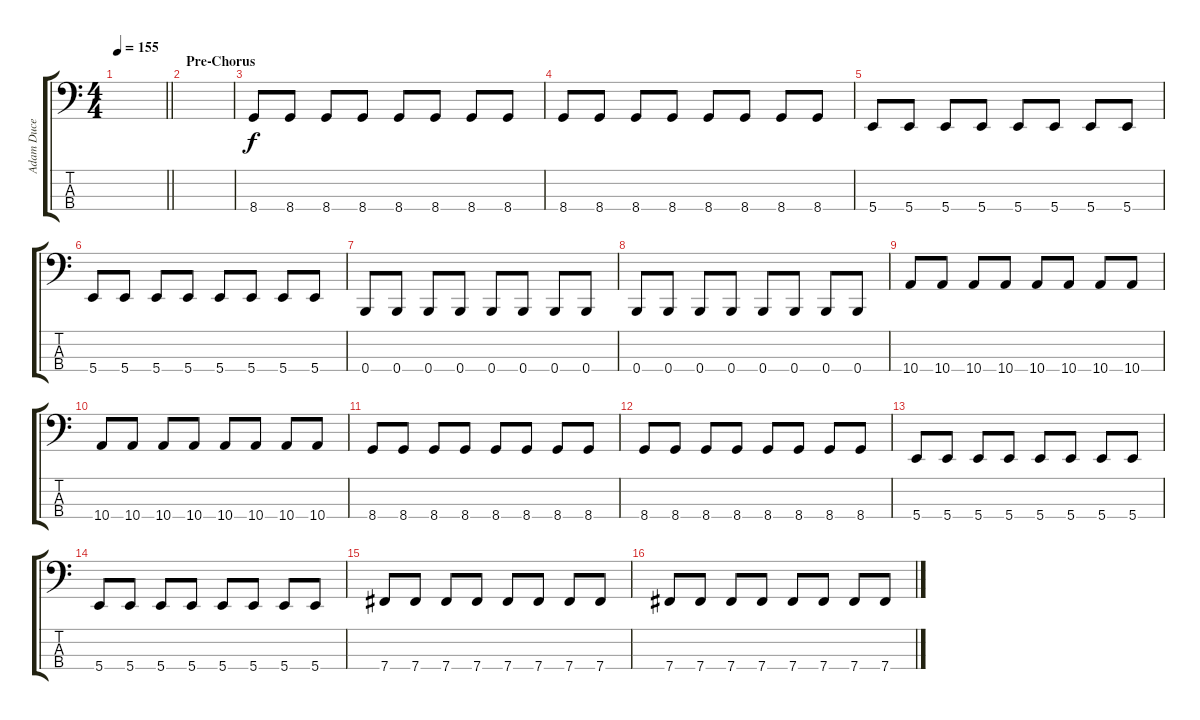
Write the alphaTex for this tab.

\track ("Adam Duce (Bass)" "Adam Duce ") {instrument electricbasspick}
\staff {score tabs}
\tuning (E2 B1 Gb1 B0) {hide}
\ts (4 4)
\tempo 155
\clef f4
\barLineRight lightlight
\ks c
|
\section ("" "Pre-Chorus")
|
8.4.8 8.4.8 8.4.8 8.4.8 8.4.8 8.4.8 8.4.8 8.4.8 |
8.4.8 8.4.8 8.4.8 8.4.8 8.4.8 8.4.8 8.4.8 8.4.8 |
5.4.8 5.4.8 5.4.8 5.4.8 5.4.8 5.4.8 5.4.8 5.4.8 |
5.4.8 5.4.8 5.4.8 5.4.8 5.4.8 5.4.8 5.4.8 5.4.8 |
0.4.8 0.4.8 0.4.8 0.4.8 0.4.8 0.4.8 0.4.8 0.4.8 |
0.4.8 0.4.8 0.4.8 0.4.8 0.4.8 0.4.8 0.4.8 0.4.8 |
10.4.8 10.4.8 10.4.8 10.4.8 10.4.8 10.4.8 10.4.8 10.4.8 |
10.4.8 10.4.8 10.4.8 10.4.8 10.4.8 10.4.8 10.4.8 10.4.8 |
8.4.8 8.4.8 8.4.8 8.4.8 8.4.8 8.4.8 8.4.8 8.4.8 |
8.4.8 8.4.8 8.4.8 8.4.8 8.4.8 8.4.8 8.4.8 8.4.8 |
5.4.8 5.4.8 5.4.8 5.4.8 5.4.8 5.4.8 5.4.8 5.4.8 |
5.4.8 5.4.8 5.4.8 5.4.8 5.4.8 5.4.8 5.4.8 5.4.8 |
7.4.8 7.4.8 7.4.8 7.4.8 7.4.8 7.4.8 7.4.8 7.4.8 |
7.4.8 7.4.8 7.4.8 7.4.8 7.4.8 7.4.8 7.4.8 7.4.8
